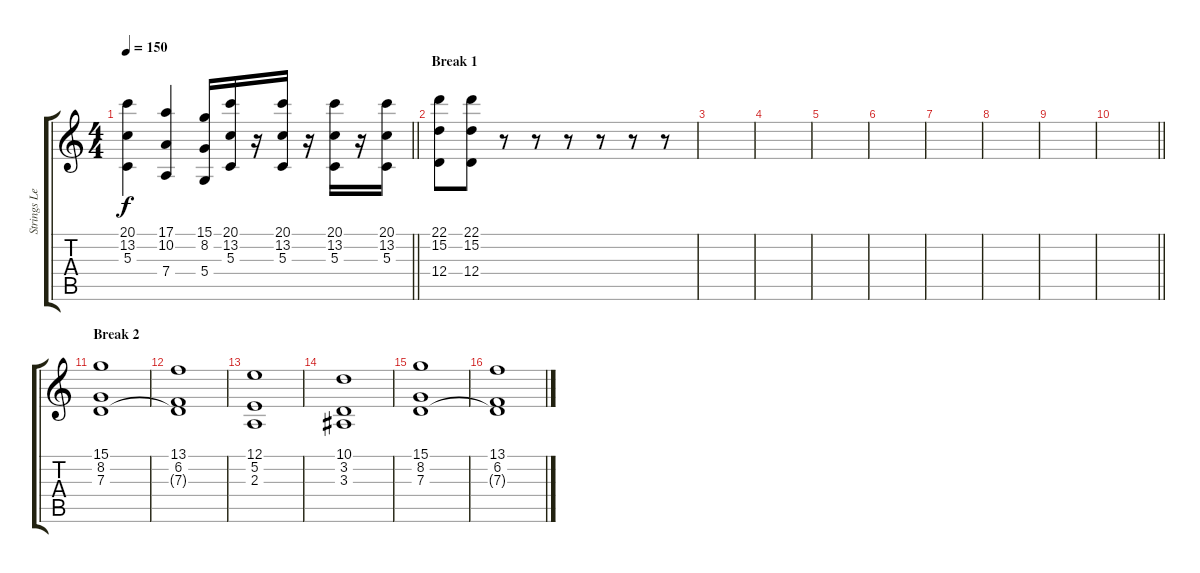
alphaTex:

\track ("Strings Lead" "Strings Le") {instrument stringensemble1}
\staff {score tabs}
\tuning (E4 B3 G3 D3 A2 E2) {hide}
\ts (4 4)
\tempo 150
\clef g2
\barLineRight lightlight
\ks c
(20.1 13.2 5.3).4{dy f} (17.1 10.2 7.4).4 (15.1 8.2 5.4).16 (20.1 13.2 5.3).16 r.16 (20.1 13.2 5.3).16 r.16 (20.1 13.2 5.3).16 r.16 (20.1 13.2 5.3).16 |
\section ("" "Break 1")
(22.1 15.2 12.4).8 (22.1 15.2 12.4).8 r.8 r.8 r.8 r.8 r.8 r.8 |
|
|
|
|
|
|
|
\barLineRight lightlight
|
\section ("" "Break 2")
(15.1 8.2 7.3).1 |
(13.1 6.2 7.3{t}).1 |
(12.1 5.2 2.3).1 |
(10.1 3.2 3.3).1 |
(15.1 8.2 7.3).1 |
(13.1 6.2 7.3{t}).1
